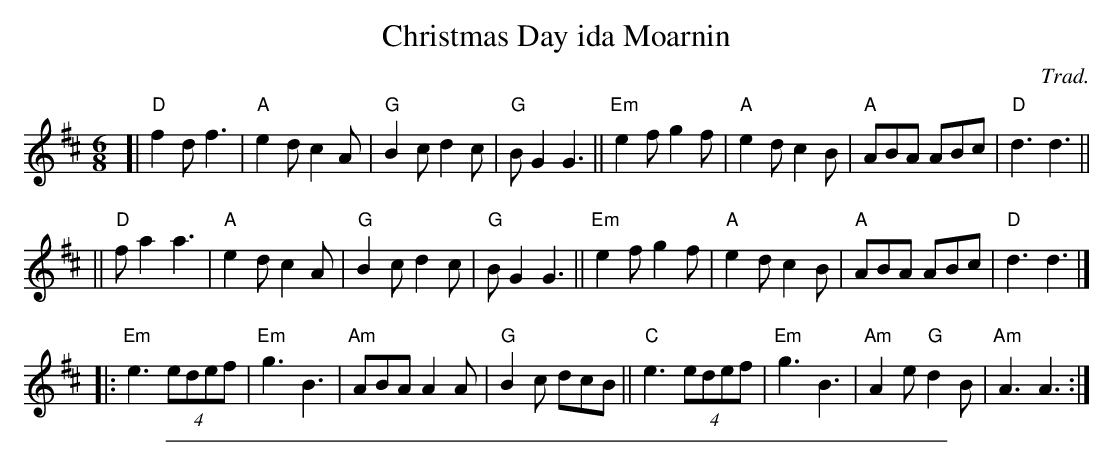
X:1
T: Christmas Day ida Moarnin
M:6/8
L:1/8
C:Trad.
K:D
[|\
"D"f2d  f3  | "A"e2d c2A | "G"B2c d2c | "G"BG2 G3 ||\
"Em"e2f g2f | "A"e2d c2B | "A"ABA ABc | "D"d3  d3 ||
||\
"D"fa2  a3  | "A"e2d c2A | "G"B2c d2c | "G"BG2 G3 ||\
"Em"e2f g2f | "A"e2d c2B | "A"ABA ABc | "D"d3  d3 |]
|:\
"Em"e3 (4edef | "Em"g3 B3 | "Am"ABA    A2A |  "G"B2c dcB ||\
 "C"e3 (4edef | "Em"g3 B3 | "Am"A2e "G"d2B | "Am"A3  A3  :|
